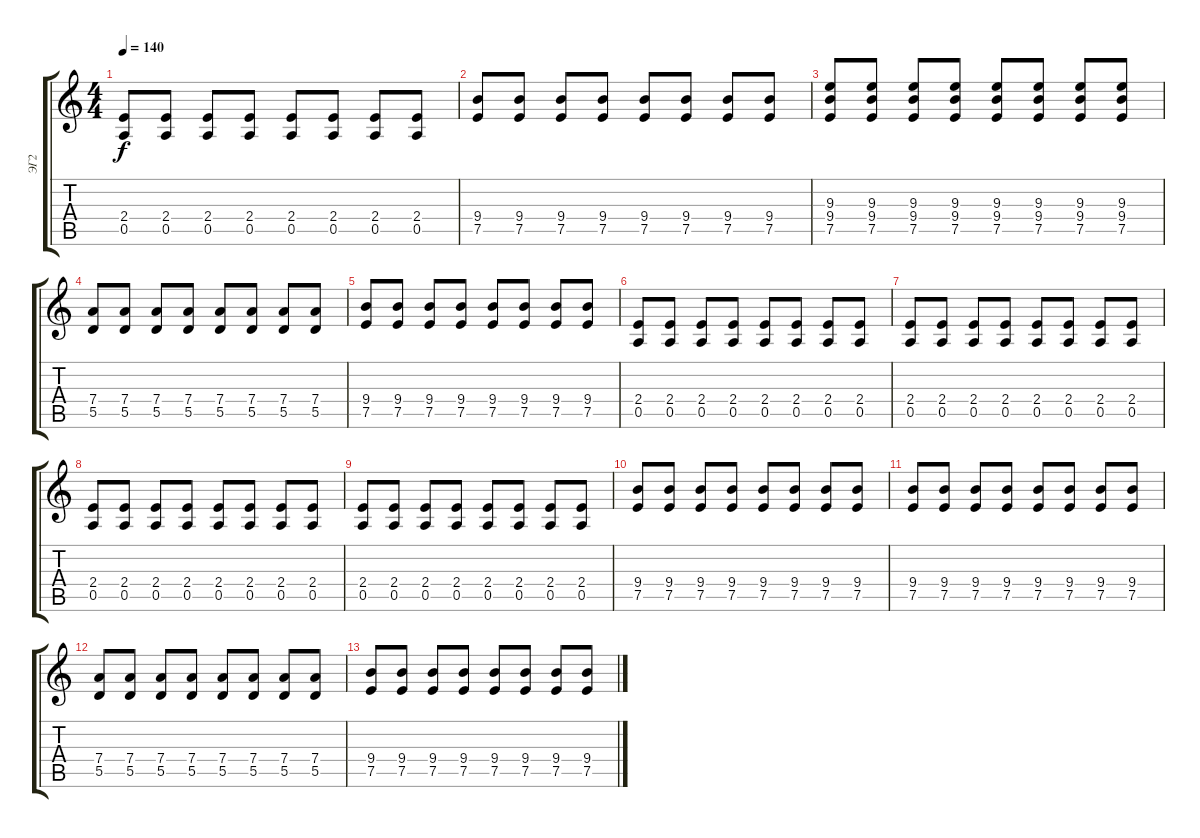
\track ("ЭГ2" "ЭГ2") {instrument distortionguitar}
\staff {score tabs}
\tuning (E4 B3 G3 D3 A2 E2) {hide}
\ts (4 4)
\tempo 140
\clef g2
\ks c
(2.4 0.5).8{dy f} (2.4 0.5).8 (2.4 0.5).8 (2.4 0.5).8 (2.4 0.5).8 (2.4 0.5).8 (2.4 0.5).8 (2.4 0.5).8 |
(9.4 7.5).8 (9.4 7.5).8 (9.4 7.5).8 (9.4 7.5).8 (9.4 7.5).8 (9.4 7.5).8 (9.4 7.5).8 (9.4 7.5).8 |
(9.3 9.4 7.5).8 (9.3 9.4 7.5).8 (9.3 9.4 7.5).8 (9.3 9.4 7.5).8 (9.3 9.4 7.5).8 (9.3 9.4 7.5).8 (9.3 9.4 7.5).8 (9.3 9.4 7.5).8 |
(7.4 5.5).8 (7.4 5.5).8 (7.4 5.5).8 (7.4 5.5).8 (7.4 5.5).8 (7.4 5.5).8 (7.4 5.5).8 (7.4 5.5).8 |
(9.4 7.5).8 (9.4 7.5).8 (9.4 7.5).8 (9.4 7.5).8 (9.4 7.5).8 (9.4 7.5).8 (9.4 7.5).8 (9.4 7.5).8 |
(2.4 0.5).8 (2.4 0.5).8 (2.4 0.5).8 (2.4 0.5).8 (2.4 0.5).8 (2.4 0.5).8 (2.4 0.5).8 (2.4 0.5).8 |
(2.4 0.5).8 (2.4 0.5).8 (2.4 0.5).8 (2.4 0.5).8 (2.4 0.5).8 (2.4 0.5).8 (2.4 0.5).8 (2.4 0.5).8 |
(2.4 0.5).8 (2.4 0.5).8 (2.4 0.5).8 (2.4 0.5).8 (2.4 0.5).8 (2.4 0.5).8 (2.4 0.5).8 (2.4 0.5).8 |
(2.4 0.5).8 (2.4 0.5).8 (2.4 0.5).8 (2.4 0.5).8 (2.4 0.5).8 (2.4 0.5).8 (2.4 0.5).8 (2.4 0.5).8 |
(9.4 7.5).8 (9.4 7.5).8 (9.4 7.5).8 (9.4 7.5).8 (9.4 7.5).8 (9.4 7.5).8 (9.4 7.5).8 (9.4 7.5).8 |
(9.4 7.5).8 (9.4 7.5).8 (9.4 7.5).8 (9.4 7.5).8 (9.4 7.5).8 (9.4 7.5).8 (9.4 7.5).8 (9.4 7.5).8 |
(7.4 5.5).8 (7.4 5.5).8 (7.4 5.5).8 (7.4 5.5).8 (7.4 5.5).8 (7.4 5.5).8 (7.4 5.5).8 (7.4 5.5).8 |
(9.4 7.5).8 (9.4 7.5).8 (9.4 7.5).8 (9.4 7.5).8 (9.4 7.5).8 (9.4 7.5).8 (9.4 7.5).8 (9.4 7.5).8
